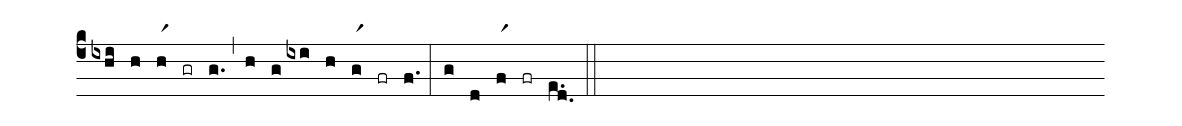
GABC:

%%
(c4)
(ixhi)
(h) (hr1) (gr) (g.) (,)
(h) (g) (ixi) (h) (gr1) (fr) (f.) (:)
(g) (d) (fr1) (fr) (e.d.) (::)
